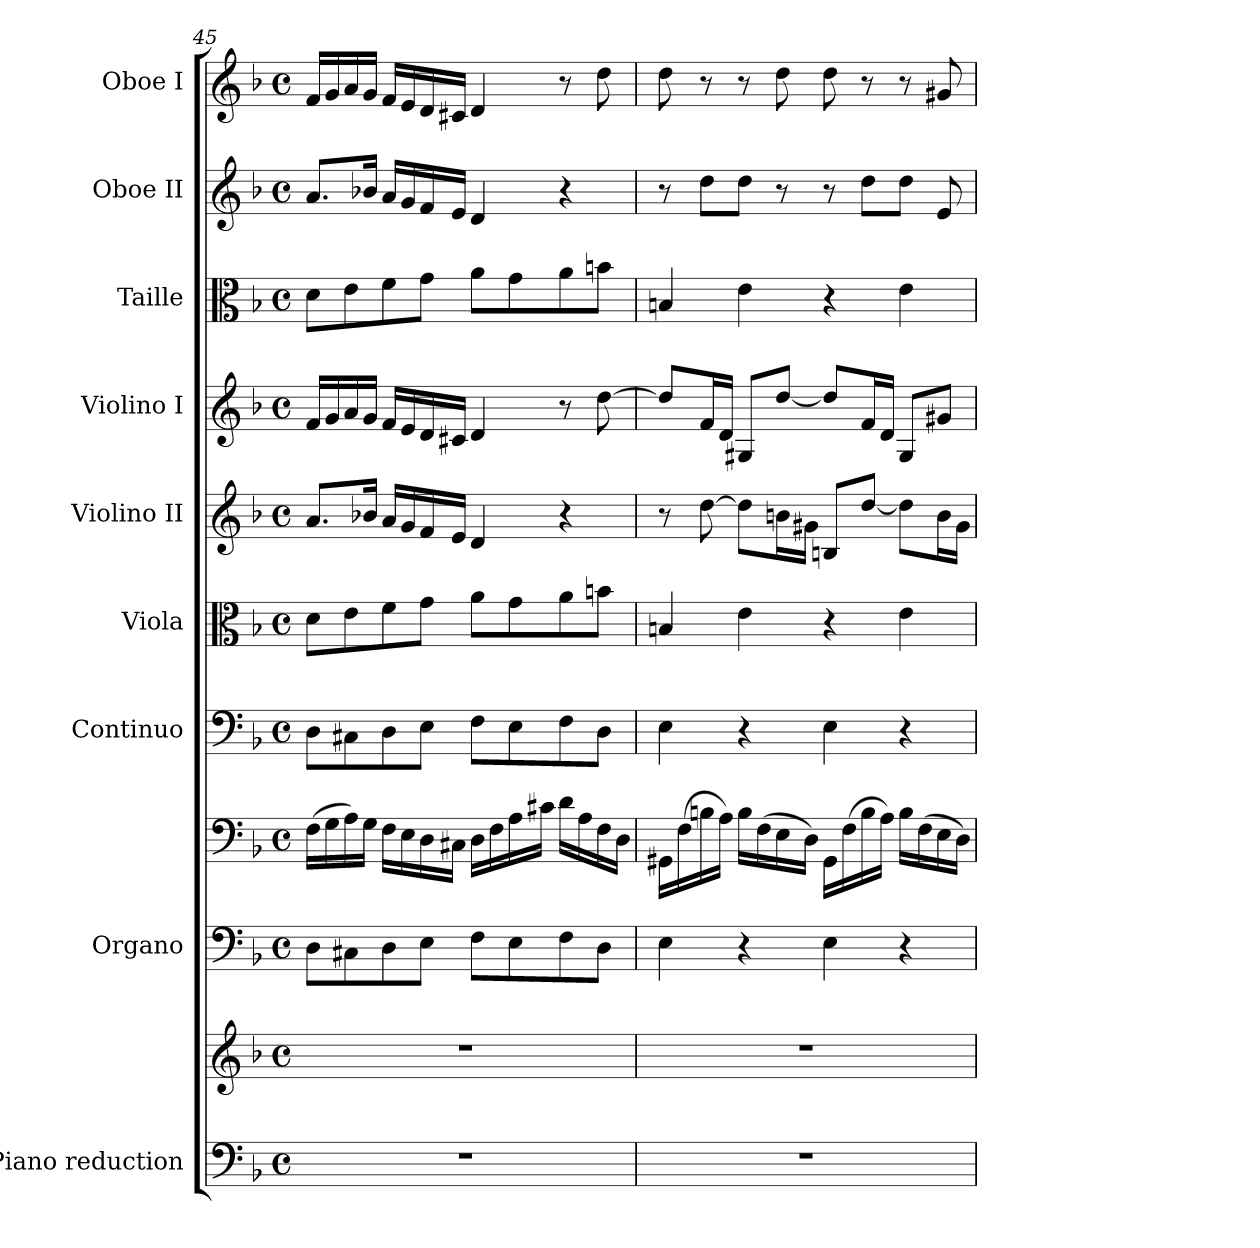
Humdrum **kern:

**kern	**kern	**kern	**kern	**kern	**kern	**kern	**kern	**kern	**kern	**kern
*part9	*part9	*part8	*part8	*part7	*part6	*part5	*part4	*part3	*part2	*part1
*staff11	*staff10	*staff9	*staff8	*staff7	*staff6	*staff5	*staff4	*staff3	*staff2	*staff1
*I"Piano reduction	*	*I"Organo	*	*I"Continuo	*I"Viola	*I"Violino II	*I"Violino I	*I"Taille	*I"Oboe II	*I"Oboe I
*I'Pno	*	*	*	*	*I'Vla	*I'Vln	*I'Vln	*	*I'Ob	*I'Ob
*clefF4	*clefG2	*clefF4	*clefF4	*clefF4	*clefC3	*clefG2	*clefG2	*clefC3	*clefG2	*clefG2
*k[b-]	*k[b-]	*k[b-]	*k[b-]	*k[b-]	*k[b-]	*k[b-]	*k[b-]	*k[b-]	*k[b-]	*k[b-]
*M4/4	*M4/4	*M4/4	*M4/4	*M4/4	*M4/4	*M4/4	*M4/4	*M4/4	*M4/4	*M4/4
*met(c)	*met(c)	*met(c)	*met(c)	*met(c)	*met(c)	*met(c)	*met(c)	*met(c)	*met(c)	*met(c)
=45	=45	=45	=45	=45	=45	=45	=45	=45	=45	=45
1r	1r	8D\L	(16F\LL	8D\L	8d\L	8.a/L	16f/LL	8d\L	8.a/L	16f/LL
.	.	.	16G\	.	.	.	16g/	.	.	16g/
.	.	8C#X\	16A\)	8C#X\	8e\	.	16a/	8e\	.	16a/
.	.	.	16G\JJ	.	.	16b-X/Jk	16g/JJ	.	16b-X/Jk	16g/JJ
.	.	8D\	16F\LL	8D\	8f\	16a/LL	16f/LL	8f\	16a/LL	16f/LL
.	.	.	16E\	.	.	16g/	16e/	.	16g/	16e/
.	.	8E\J	16D\	8E\J	8g\J	16f/	16d/	8g\J	16f/	16d/
.	.	.	16C#X\JJ	.	.	16e/JJ	16c#X/JJ	.	16e/JJ	16c#X/JJ
.	.	8F\L	16D\LL	8F\L	8a\L	4d/	4d/	8a\L	4d/	4d/
.	.	.	16F\	.	.	.	.	.	.	.
.	.	8E\	16A\	8E\	8g\	.	.	8g\	.	.
.	.	.	16c#X\JJ	.	.	.	.	.	.	.
.	.	8F\	16d\LL	8F\	8a\	4r	8r	8a\	4r	8r
.	.	.	16A\	.	.	.	.	.	.	.
.	.	8D\J	16F\	8D\J	8bn\J	.	[8dd\	8bn\J	.	8dd\
.	.	.	16D\JJ	.	.	.	.	.	.	.
!!LO:PB:g=z
=46	=46	=46	=46	=46	=46	=46	=46	=46	=46	=46
1r	1r	4E\	16GG#X\LL	4E\	4Bn/	8r	8dd/L]	4Bn/	8r	8dd\
.	.	.	(16F\	.	.	.	.	.	.	.
.	.	.	16Bn\	.	.	[8dd\	16f/L	.	8dd\L	8r
.	.	.	16A\JJ)	.	.	.	16d/JJ	.	.	.
.	.	4r	16B\LL	4r	4e\	8dd\L]	8G#X/L	4e\	8dd\J	8r
.	.	.	(16F\	.	.	.	.	.	.	.
.	.	.	16E\	.	.	16bn\L	[8dd/J	.	8r	8dd\
.	.	.	16D\JJ)	.	.	16g#X\JJ	.	.	.	.
.	.	4E\	16GG#\LL	4E\	4r	8Bn/L	8dd/L]	4r	8r	8dd\
.	.	.	(16F\	.	.	.	.	.	.	.
.	.	.	16B\	.	.	[8dd/J	16f/L	.	8dd\L	8r
.	.	.	16A\JJ)	.	.	.	16d/JJ	.	.	.
.	.	4r	16B\LL	4r	4e\	8dd\L]	8G#/L	4e\	8dd\J	8r
.	.	.	(16F\	.	.	.	.	.	.	.
.	.	.	16E\	.	.	16b\L	8g#X/J	.	8e/	8g#X/
.	.	.	16D\JJ)	.	.	16g#\JJ	.	.	.	.
=	=	=	=	=	=	=	=	=	=	=
*-	*-	*-	*-	*-	*-	*-	*-	*-	*-	*-
